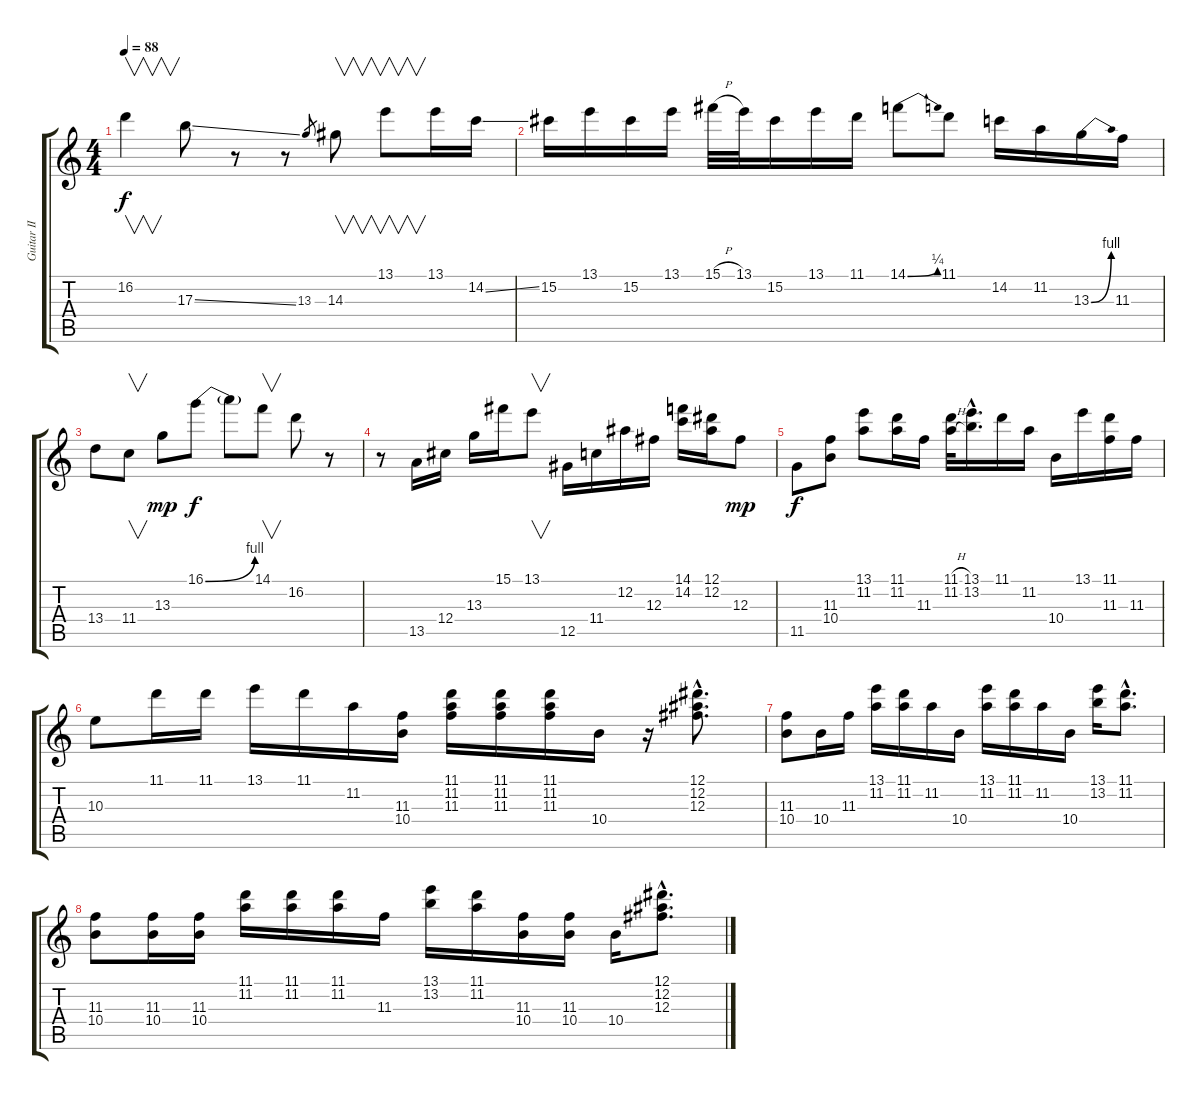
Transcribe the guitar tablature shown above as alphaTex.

\track ("Guitar II" "Guitar II") {instrument overdrivenguitar}
\staff {score tabs}
\tuning (Eb4 Bb3 Gb3 Db3 Ab2 Eb2) {hide}
\ts (4 4)
\tempo 88
\clef g2
\ks c
16.2.4{v dy f} 17.3{ss}.8 r.8 r.8 13.3.8{gr} 14.3.8{v} 13.1.8{v} 13.1.16 14.2{ss}.16 |
15.2.16 13.1.16 15.2.16 13.1.16 15.1{h}.32 13.1.32 15.2.16 13.1.16 11.1.16 14.1{be (bend 0 0 60 1)}.8 11.1.8 14.2.16 11.2.16 13.3{be (bend 0 0 60 4)}.16 11.3.16 |
13.4.8 11.4.8{v} 13.3.8{dy mp} 16.1{be (bend 0 0 60 4)}.8{dy f} 16.1{t}.8 14.1.8{v} 16.2.8 r.8 |
r.8 13.5.16 12.4.16 13.3.16 15.1.16 13.1.8{v} 12.5.16 11.4.16 12.2.16 12.3.16 (14.1 14.2).16 (12.1 12.2).16 12.3.8{dy mp} |
11.5.8{dy f} (11.3 10.4).8 (13.1 11.2).8 (11.1 11.2).16 11.3.16 (11.1{h} 11.2{h}).32 (13.1{hac} 13.2{hac}).16{d} 11.1.16 11.2.16 10.4.16 13.1.16 (11.1 11.3).16 11.3.16 |
10.3.8 11.1.16 11.1.16 13.1.16 11.1.16 11.2.16 (11.3 10.4).16 (11.1 11.2 11.3).16 (11.1 11.2 11.3).16 (11.1 11.2 11.3).16 10.4.16 r.16 (12.1{hac} 12.2{hac} 12.3{hac}).8{d} |
(11.3 10.4).8 10.4.16 11.3.16 (13.1 11.2).16 (11.1 11.2).16 11.2.16 10.4.16 (13.1 11.2).16 (11.1 11.2).16 11.2.16 10.4.16 (13.1 13.2).16 (11.1{hac} 11.2{hac}).8{d} |
(11.3 10.4).8 (11.3 10.4).16 (11.3 10.4).16 (11.1 11.2).16 (11.1 11.2).16 (11.1 11.2).16 11.3.16 (13.1 13.2).16 (11.1 11.2).16 (11.3 10.4).16 (11.3 10.4).16 10.4.16 (12.1{hac} 12.2{hac} 12.3{hac}).8{d}
